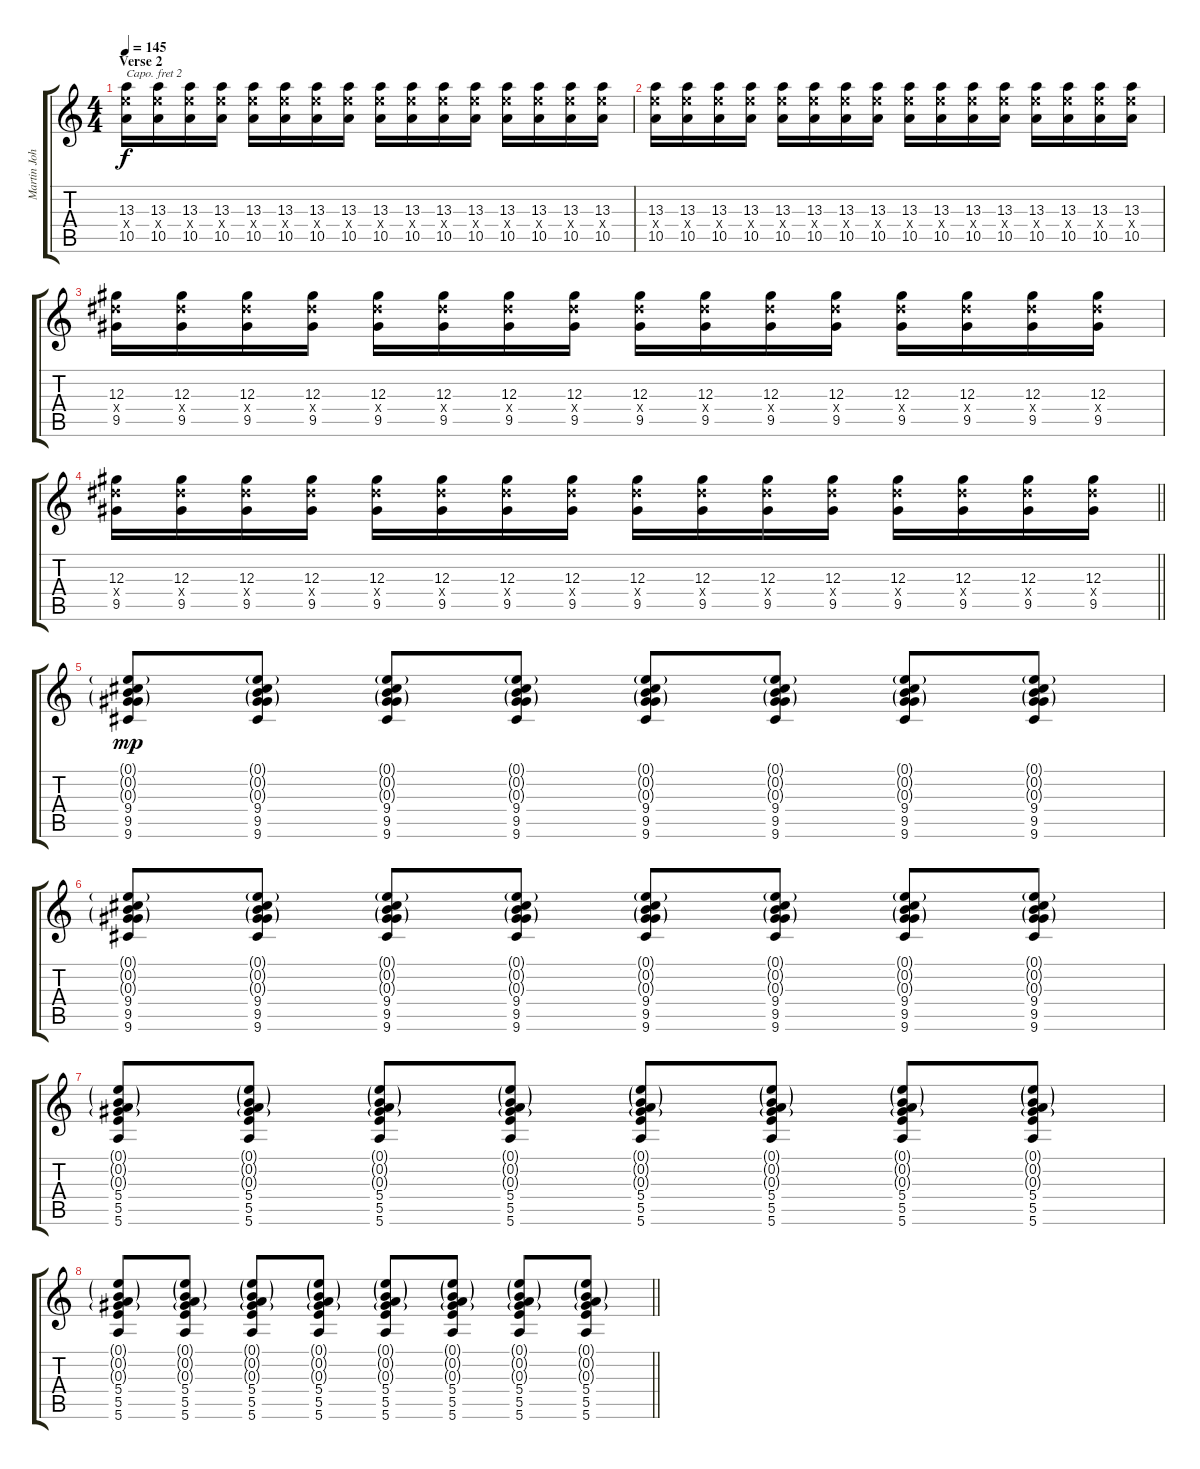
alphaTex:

\track ("Martin Johnson (Rhythm Guitar)" "Martin Joh") {instrument overdrivenguitar}
\staff {score tabs}
\capo 2
\tuning (D4 A3 Gb3 D3 A2 D2) {hide}
\ts (4 4)
\section ("" "Verse 2")
\tempo 145
\clef g2
\ks c
(13.3 12.4{x} 10.5).16{dy f} (13.3 12.4{x} 10.5).16 (13.3 12.4{x} 10.5).16 (13.3 12.4{x} 10.5).16 (13.3 12.4{x} 10.5).16 (13.3 12.4{x} 10.5).16 (13.3 12.4{x} 10.5).16 (13.3 12.4{x} 10.5).16 (13.3 12.4{x} 10.5).16 (13.3 12.4{x} 10.5).16 (13.3 12.4{x} 10.5).16 (13.3 12.4{x} 10.5).16 (13.3 12.4{x} 10.5).16 (13.3 12.4{x} 10.5).16 (13.3 12.4{x} 10.5).16 (13.3 12.4{x} 10.5).16 |
(13.3 12.4{x} 10.5).16 (13.3 12.4{x} 10.5).16 (13.3 12.4{x} 10.5).16 (13.3 12.4{x} 10.5).16 (13.3 12.4{x} 10.5).16 (13.3 12.4{x} 10.5).16 (13.3 12.4{x} 10.5).16 (13.3 12.4{x} 10.5).16 (13.3 12.4{x} 10.5).16 (13.3 12.4{x} 10.5).16 (13.3 12.4{x} 10.5).16 (13.3 12.4{x} 10.5).16 (13.3 12.4{x} 10.5).16 (13.3 12.4{x} 10.5).16 (13.3 12.4{x} 10.5).16 (13.3 12.4{x} 10.5).16 |
(12.3 11.4{x} 9.5).16 (12.3 11.4{x} 9.5).16 (12.3 11.4{x} 9.5).16 (12.3 11.4{x} 9.5).16 (12.3 11.4{x} 9.5).16 (12.3 11.4{x} 9.5).16 (12.3 11.4{x} 9.5).16 (12.3 11.4{x} 9.5).16 (12.3 11.4{x} 9.5).16 (12.3 11.4{x} 9.5).16 (12.3 11.4{x} 9.5).16 (12.3 11.4{x} 9.5).16 (12.3 11.4{x} 9.5).16 (12.3 11.4{x} 9.5).16 (12.3 11.4{x} 9.5).16 (12.3 11.4{x} 9.5).16 |
\barLineRight lightlight
(12.3 11.4{x} 9.5).16 (12.3 11.4{x} 9.5).16 (12.3 11.4{x} 9.5).16 (12.3 11.4{x} 9.5).16 (12.3 11.4{x} 9.5).16 (12.3 11.4{x} 9.5).16 (12.3 11.4{x} 9.5).16 (12.3 11.4{x} 9.5).16 (12.3 11.4{x} 9.5).16 (12.3 11.4{x} 9.5).16 (12.3 11.4{x} 9.5).16 (12.3 11.4{x} 9.5).16 (12.3 11.4{x} 9.5).16 (12.3 11.4{x} 9.5).16 (12.3 11.4{x} 9.5).16 (12.3 11.4{x} 9.5).16 |
(0.1{g} 0.2{g} 0.3{g} 9.4 9.5 9.6).8{dy mp instrument overdrivenguitar} (0.1{g} 0.2{g} 0.3{g} 9.4 9.5 9.6).8 (0.1{g} 0.2{g} 0.3{g} 9.4 9.5 9.6).8 (0.1{g} 0.2{g} 0.3{g} 9.4 9.5 9.6).8 (0.1{g} 0.2{g} 0.3{g} 9.4 9.5 9.6).8 (0.1{g} 0.2{g} 0.3{g} 9.4 9.5 9.6).8 (0.1{g} 0.2{g} 0.3{g} 9.4 9.5 9.6).8 (0.1{g} 0.2{g} 0.3{g} 9.4 9.5 9.6).8 |
(0.1{g} 0.2{g} 0.3{g} 9.4 9.5 9.6).8 (0.1{g} 0.2{g} 0.3{g} 9.4 9.5 9.6).8 (0.1{g} 0.2{g} 0.3{g} 9.4 9.5 9.6).8 (0.1{g} 0.2{g} 0.3{g} 9.4 9.5 9.6).8 (0.1{g} 0.2{g} 0.3{g} 9.4 9.5 9.6).8 (0.1{g} 0.2{g} 0.3{g} 9.4 9.5 9.6).8 (0.1{g} 0.2{g} 0.3{g} 9.4 9.5 9.6).8 (0.1{g} 0.2{g} 0.3{g} 9.4 9.5 9.6).8 |
(0.1{g} 0.2{g} 0.3{g} 5.4 5.5 5.6).8 (0.1{g} 0.2{g} 0.3{g} 5.4 5.5 5.6).8 (0.1{g} 0.2{g} 0.3{g} 5.4 5.5 5.6).8 (0.1{g} 0.2{g} 0.3{g} 5.4 5.5 5.6).8 (0.1{g} 0.2{g} 0.3{g} 5.4 5.5 5.6).8 (0.1{g} 0.2{g} 0.3{g} 5.4 5.5 5.6).8 (0.1{g} 0.2{g} 0.3{g} 5.4 5.5 5.6).8 (0.1{g} 0.2{g} 0.3{g} 5.4 5.5 5.6).8 |
\barLineRight lightlight
(0.1{g} 0.2{g} 0.3{g} 5.4 5.5 5.6).8 (0.1{g} 0.2{g} 0.3{g} 5.4 5.5 5.6).8 (0.1{g} 0.2{g} 0.3{g} 5.4 5.5 5.6).8 (0.1{g} 0.2{g} 0.3{g} 5.4 5.5 5.6).8 (0.1{g} 0.2{g} 0.3{g} 5.4 5.5 5.6).8 (0.1{g} 0.2{g} 0.3{g} 5.4 5.5 5.6).8 (0.1{g} 0.2{g} 0.3{g} 5.4 5.5 5.6).8 (0.1{g} 0.2{g} 0.3{g} 5.4 5.5 5.6).8
